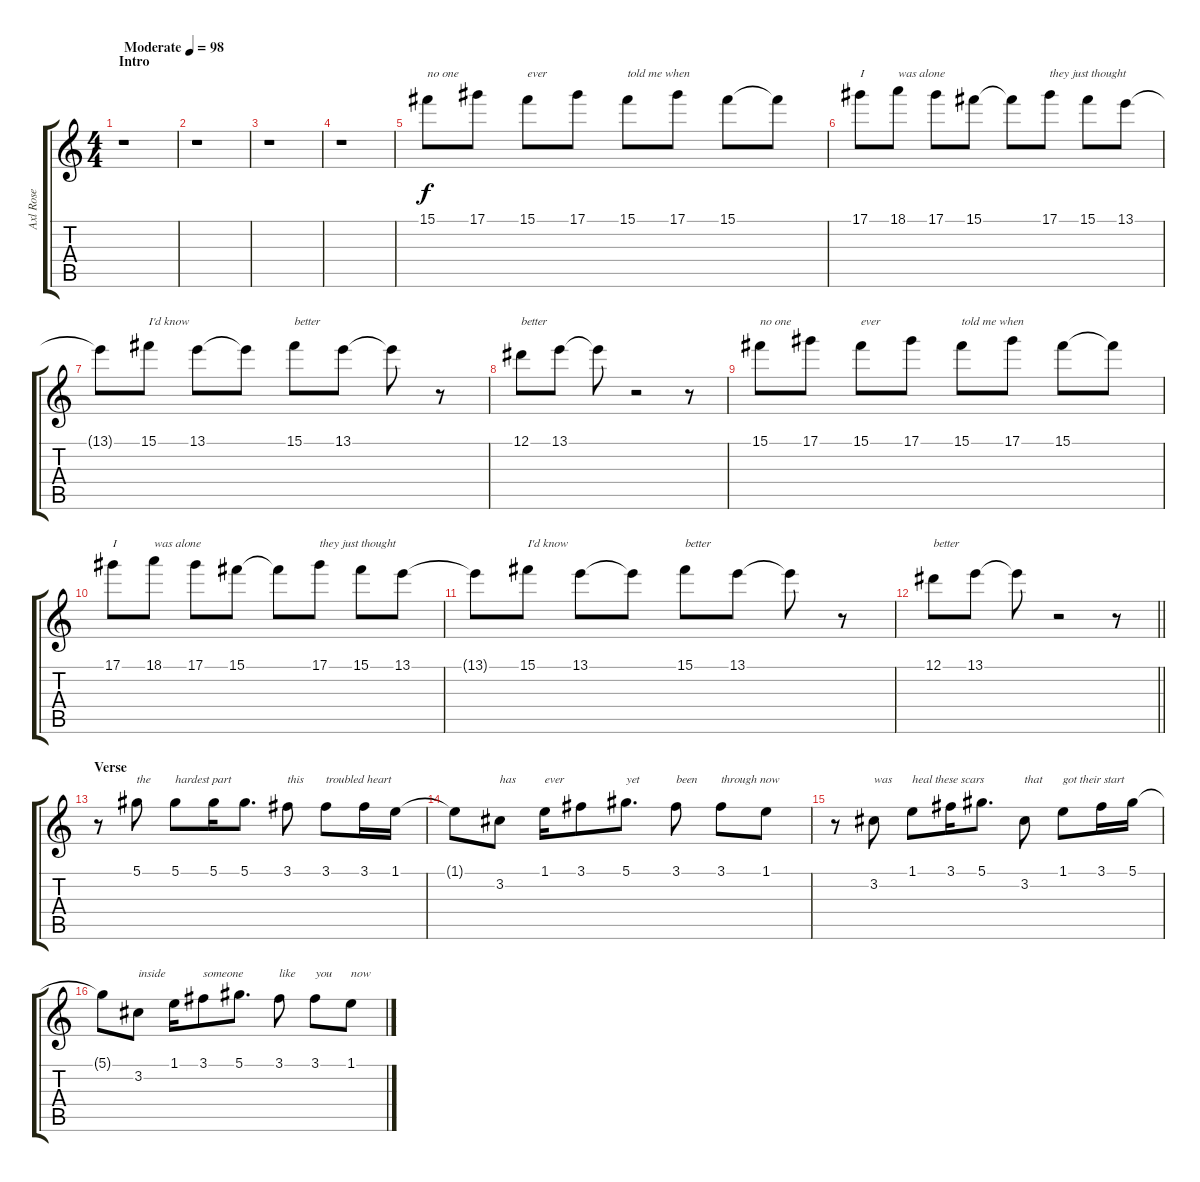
\track ("Axl Rose" "Axl Rose") {instrument overdrivenguitar}
\staff {score tabs}
\tuning (Eb4 Bb3 Gb3 Db3 Ab2 Eb2) {hide}
\ts (4 4)
\section ("" "Intro")
\tempo (98 "Moderate")
\clef g2
\ks c
r.1{dy f instrument overdrivenguitar} |
r.1 |
r.1 |
r.1 |
15.1.8{txt "no one"} 17.1.8 15.1.8{txt "ever"} 17.1.8 15.1.8{txt "told me when"} 17.1.8 15.1.8 15.1{t}.8 |
17.1.8{txt "I"} 18.1.8{txt "was alone"} 17.1.8 15.1.8 15.1{t}.8 17.1.8{txt "they just thought"} 15.1.8 13.1.8 |
13.1{t}.8 15.1.8{txt "I'd know"} 13.1.8 13.1{t}.8 15.1.8{txt "better"} 13.1.8 13.1{t}.8 r.8 |
12.1.8{txt "better"} 13.1.8 13.1{t}.8 r.2 r.8 |
15.1.8{txt "no one"} 17.1.8 15.1.8{txt "ever"} 17.1.8 15.1.8{txt "told me when"} 17.1.8 15.1.8 15.1{t}.8 |
17.1.8{txt "I"} 18.1.8{txt "was alone"} 17.1.8 15.1.8 15.1{t}.8 17.1.8{txt "they just thought"} 15.1.8 13.1.8 |
13.1{t}.8 15.1.8{txt "I'd know"} 13.1.8 13.1{t}.8 15.1.8{txt "better"} 13.1.8 13.1{t}.8 r.8 |
\barLineRight lightlight
12.1.8{txt "better"} 13.1.8 13.1{t}.8 r.2 r.8 |
\section ("" "Verse")
r.8 5.1.8{txt "the"} 5.1.8{txt "hardest part"} 5.1.16 5.1.8{d} 3.1.8{txt "this"} 3.1.8{txt "troubled heart"} 3.1.16 1.1.16 |
1.1{t}.8 3.2.8{txt "has"} 1.1.16{txt "ever"} 3.1.8 5.1.8{d txt "yet"} 3.1.8{txt "been"} 3.1.8{txt "through now"} 1.1.8 |
r.8 3.2.8{txt "was"} 1.1.8{txt "heal these scars"} 3.1.16 5.1.8{d} 3.2.8{txt "that"} 1.1.8{txt "got their start"} 3.1.16 5.1.16 |
5.1{t}.8 3.2.8{txt "inside"} 1.1.16 3.1.8{txt "someone"} 5.1.8{d} 3.1.8{txt "like"} 3.1.8{txt "you"} 1.1.8{txt "now"}
